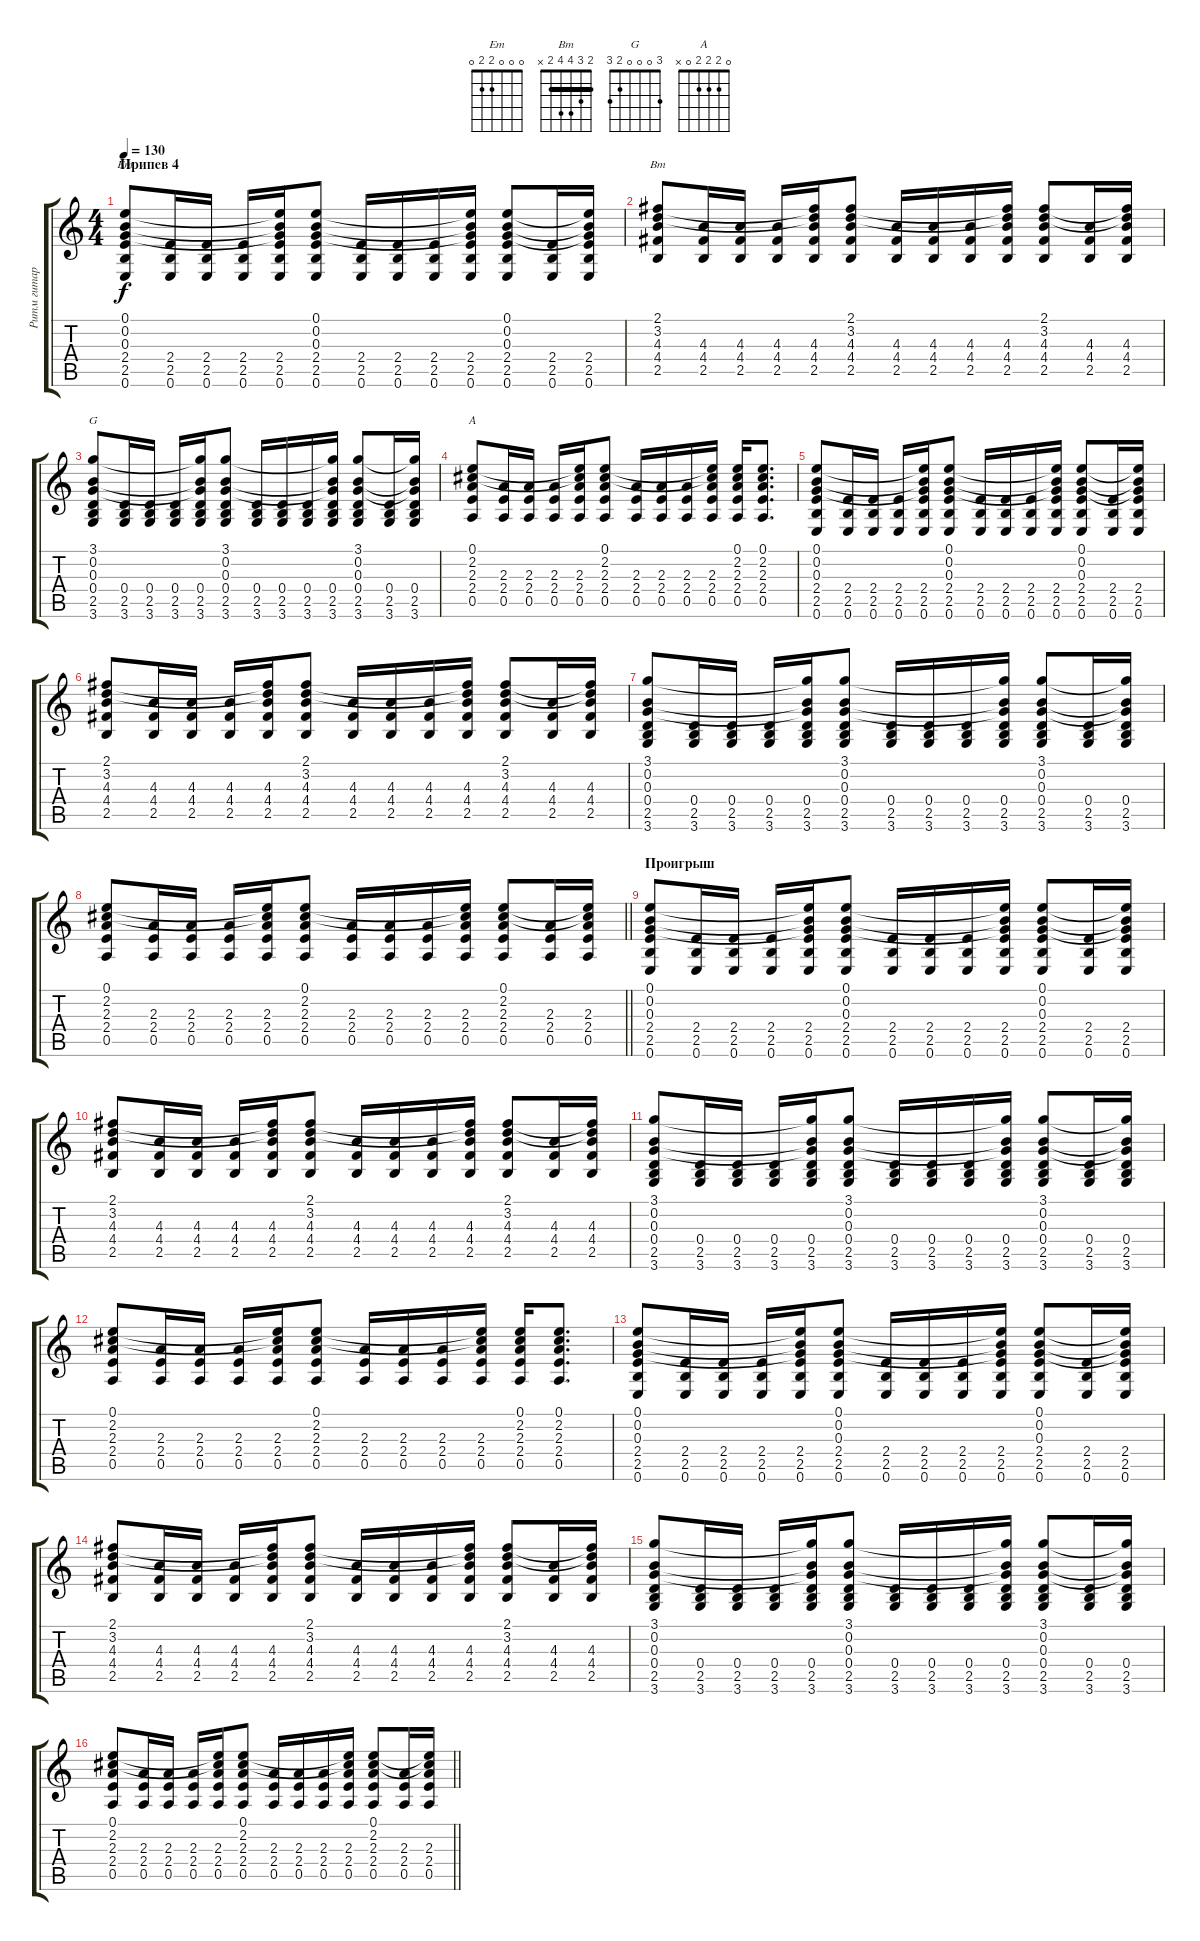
\track ("Ритм гитара" "Ритм гитар") {instrument acousticguitarsteel}
\staff {score tabs}
\tuning (E4 B3 G3 D3 A2 E2) {hide}
\chord ("Em" 0 0 0 2 2 0)
\chord ("Bm" 2 3 4 4 2 x) {barre 2}
\chord ("G" 3 0 0 0 2 3)
\chord ("A" 0 2 2 2 0 x)
\ts (4 4)
\section ("" "Припев 4")
\tempo 130
\clef g2
\ks c
(0.1 0.2 0.3 2.4 2.5 0.6).8{ch "Em" dy f} (2.4 2.5 0.6).16 (2.4 2.5 0.6).16 (2.4 2.5 0.6).16 (0.1{t} 0.2{t} 0.3{t} 2.4 2.5 0.6).16 (0.1 0.2 0.3 2.4 2.5 0.6).8 (2.4 2.5 0.6).16 (2.4 2.5 0.6).16 (2.4 2.5 0.6).16 (0.1{t} 0.2{t} 0.3{t} 2.4 2.5 0.6).16 (0.1 0.2 0.3 2.4 2.5 0.6).8 (2.4 2.5 0.6).16 (0.1{t} 0.2{t} 0.3{t} 2.4 2.5 0.6).16 |
(2.1 3.2 4.3 4.4 2.5).8{ch "Bm"} (4.3 4.4 2.5).16 (4.3 4.4 2.5).16 (4.3 4.4 2.5).16 (2.1{t} 3.2{t} 4.3 4.4 2.5).16 (2.1 3.2 4.3 4.4 2.5).8 (4.3 4.4 2.5).16 (4.3 4.4 2.5).16 (4.3 4.4 2.5).16 (2.1{t} 3.2{t} 4.3 4.4 2.5).16 (2.1 3.2 4.3 4.4 2.5).8 (4.3 4.4 2.5).16 (2.1{t} 3.2{t} 4.3 4.4 2.5).16 |
(3.1 0.2 0.3 0.4 2.5 3.6).8{ch "G"} (0.4 2.5 3.6).16 (0.4 2.5 3.6).16 (0.4 2.5 3.6).16 (3.1{t} 0.2{t} 0.3{t} 0.4 2.5 3.6).16 (3.1 0.2 0.3 0.4 2.5 3.6).8 (0.4 2.5 3.6).16 (0.4 2.5 3.6).16 (0.4 2.5 3.6).16 (3.1{t} 0.2{t} 0.3{t} 0.4 2.5 3.6).16 (3.1 0.2 0.3 0.4 2.5 3.6).8 (0.4 2.5 3.6).16 (3.1{t} 0.2{t} 0.3{t} 0.4 2.5 3.6).16 |
(0.1 2.2 2.3 2.4 0.5).8{ch "A"} (2.3 2.4 0.5).16 (2.3 2.4 0.5).16 (2.3 2.4 0.5).16 (0.1{t} 2.2{t} 2.3 2.4 0.5).16 (0.1 2.2 2.3 2.4 0.5).8 (2.3 2.4 0.5).16 (2.3 2.4 0.5).16 (2.3 2.4 0.5).16 (0.1{t} 2.2{t} 2.3 2.4 0.5).16 (0.1 2.2 2.3 2.4 0.5).16 (0.1 2.2 2.3 2.4 0.5).8{d} |
(0.1 0.2 0.3 2.4 2.5 0.6).8 (2.4 2.5 0.6).16 (2.4 2.5 0.6).16 (2.4 2.5 0.6).16 (0.1{t} 0.2{t} 0.3{t} 2.4 2.5 0.6).16 (0.1 0.2 0.3 2.4 2.5 0.6).8 (2.4 2.5 0.6).16 (2.4 2.5 0.6).16 (2.4 2.5 0.6).16 (0.1{t} 0.2{t} 0.3{t} 2.4 2.5 0.6).16 (0.1 0.2 0.3 2.4 2.5 0.6).8 (2.4 2.5 0.6).16 (0.1{t} 0.2{t} 0.3{t} 2.4 2.5 0.6).16 |
(2.1 3.2 4.3 4.4 2.5).8 (4.3 4.4 2.5).16 (4.3 4.4 2.5).16 (4.3 4.4 2.5).16 (2.1{t} 3.2{t} 4.3 4.4 2.5).16 (2.1 3.2 4.3 4.4 2.5).8 (4.3 4.4 2.5).16 (4.3 4.4 2.5).16 (4.3 4.4 2.5).16 (2.1{t} 3.2{t} 4.3 4.4 2.5).16 (2.1 3.2 4.3 4.4 2.5).8 (4.3 4.4 2.5).16 (2.1{t} 3.2{t} 4.3 4.4 2.5).16 |
(3.1 0.2 0.3 0.4 2.5 3.6).8 (0.4 2.5 3.6).16 (0.4 2.5 3.6).16 (0.4 2.5 3.6).16 (3.1{t} 0.2{t} 0.3{t} 0.4 2.5 3.6).16 (3.1 0.2 0.3 0.4 2.5 3.6).8 (0.4 2.5 3.6).16 (0.4 2.5 3.6).16 (0.4 2.5 3.6).16 (3.1{t} 0.2{t} 0.3{t} 0.4 2.5 3.6).16 (3.1 0.2 0.3 0.4 2.5 3.6).8 (0.4 2.5 3.6).16 (3.1{t} 0.2{t} 0.3{t} 0.4 2.5 3.6).16 |
\barLineRight lightlight
(0.1 2.2 2.3 2.4 0.5).8 (2.3 2.4 0.5).16 (2.3 2.4 0.5).16 (2.3 2.4 0.5).16 (0.1{t} 2.2{t} 2.3 2.4 0.5).16 (0.1 2.2 2.3 2.4 0.5).8 (2.3 2.4 0.5).16 (2.3 2.4 0.5).16 (2.3 2.4 0.5).16 (0.1{t} 2.2{t} 2.3 2.4 0.5).16 (0.1 2.2 2.3 2.4 0.5).8 (2.3 2.4 0.5).16 (0.1{t} 2.2{t} 2.3 2.4 0.5).16 |
\section ("" "Проигрыш")
(0.1 0.2 0.3 2.4 2.5 0.6).8 (2.4 2.5 0.6).16 (2.4 2.5 0.6).16 (2.4 2.5 0.6).16 (0.1{t} 0.2{t} 0.3{t} 2.4 2.5 0.6).16 (0.1 0.2 0.3 2.4 2.5 0.6).8 (2.4 2.5 0.6).16 (2.4 2.5 0.6).16 (2.4 2.5 0.6).16 (0.1{t} 0.2{t} 0.3{t} 2.4 2.5 0.6).16 (0.1 0.2 0.3 2.4 2.5 0.6).8 (2.4 2.5 0.6).16 (0.1{t} 0.2{t} 0.3{t} 2.4 2.5 0.6).16 |
(2.1 3.2 4.3 4.4 2.5).8 (4.3 4.4 2.5).16 (4.3 4.4 2.5).16 (4.3 4.4 2.5).16 (2.1{t} 3.2{t} 4.3 4.4 2.5).16 (2.1 3.2 4.3 4.4 2.5).8 (4.3 4.4 2.5).16 (4.3 4.4 2.5).16 (4.3 4.4 2.5).16 (2.1{t} 3.2{t} 4.3 4.4 2.5).16 (2.1 3.2 4.3 4.4 2.5).8 (4.3 4.4 2.5).16 (2.1{t} 3.2{t} 4.3 4.4 2.5).16 |
(3.1 0.2 0.3 0.4 2.5 3.6).8 (0.4 2.5 3.6).16 (0.4 2.5 3.6).16 (0.4 2.5 3.6).16 (3.1{t} 0.2{t} 0.3{t} 0.4 2.5 3.6).16 (3.1 0.2 0.3 0.4 2.5 3.6).8 (0.4 2.5 3.6).16 (0.4 2.5 3.6).16 (0.4 2.5 3.6).16 (3.1{t} 0.2{t} 0.3{t} 0.4 2.5 3.6).16 (3.1 0.2 0.3 0.4 2.5 3.6).8 (0.4 2.5 3.6).16 (3.1{t} 0.2{t} 0.3{t} 0.4 2.5 3.6).16 |
(0.1 2.2 2.3 2.4 0.5).8 (2.3 2.4 0.5).16 (2.3 2.4 0.5).16 (2.3 2.4 0.5).16 (0.1{t} 2.2{t} 2.3 2.4 0.5).16 (0.1 2.2 2.3 2.4 0.5).8 (2.3 2.4 0.5).16 (2.3 2.4 0.5).16 (2.3 2.4 0.5).16 (0.1{t} 2.2{t} 2.3 2.4 0.5).16 (0.1 2.2 2.3 2.4 0.5).16 (0.1 2.2 2.3 2.4 0.5).8{d} |
(0.1 0.2 0.3 2.4 2.5 0.6).8 (2.4 2.5 0.6).16 (2.4 2.5 0.6).16 (2.4 2.5 0.6).16 (0.1{t} 0.2{t} 0.3{t} 2.4 2.5 0.6).16 (0.1 0.2 0.3 2.4 2.5 0.6).8 (2.4 2.5 0.6).16 (2.4 2.5 0.6).16 (2.4 2.5 0.6).16 (0.1{t} 0.2{t} 0.3{t} 2.4 2.5 0.6).16 (0.1 0.2 0.3 2.4 2.5 0.6).8 (2.4 2.5 0.6).16 (0.1{t} 0.2{t} 0.3{t} 2.4 2.5 0.6).16 |
(2.1 3.2 4.3 4.4 2.5).8 (4.3 4.4 2.5).16 (4.3 4.4 2.5).16 (4.3 4.4 2.5).16 (2.1{t} 3.2{t} 4.3 4.4 2.5).16 (2.1 3.2 4.3 4.4 2.5).8 (4.3 4.4 2.5).16 (4.3 4.4 2.5).16 (4.3 4.4 2.5).16 (2.1{t} 3.2{t} 4.3 4.4 2.5).16 (2.1 3.2 4.3 4.4 2.5).8 (4.3 4.4 2.5).16 (2.1{t} 3.2{t} 4.3 4.4 2.5).16 |
(3.1 0.2 0.3 0.4 2.5 3.6).8 (0.4 2.5 3.6).16 (0.4 2.5 3.6).16 (0.4 2.5 3.6).16 (3.1{t} 0.2{t} 0.3{t} 0.4 2.5 3.6).16 (3.1 0.2 0.3 0.4 2.5 3.6).8 (0.4 2.5 3.6).16 (0.4 2.5 3.6).16 (0.4 2.5 3.6).16 (3.1{t} 0.2{t} 0.3{t} 0.4 2.5 3.6).16 (3.1 0.2 0.3 0.4 2.5 3.6).8 (0.4 2.5 3.6).16 (3.1{t} 0.2{t} 0.3{t} 0.4 2.5 3.6).16 |
\barLineRight lightlight
(0.1 2.2 2.3 2.4 0.5).8 (2.3 2.4 0.5).16 (2.3 2.4 0.5).16 (2.3 2.4 0.5).16 (0.1{t} 2.2{t} 2.3 2.4 0.5).16 (0.1 2.2 2.3 2.4 0.5).8 (2.3 2.4 0.5).16 (2.3 2.4 0.5).16 (2.3 2.4 0.5).16 (0.1{t} 2.2{t} 2.3 2.4 0.5).16 (0.1 2.2 2.3 2.4 0.5).8 (2.3 2.4 0.5).16 (0.1{t} 2.2{t} 2.3 2.4 0.5).16
